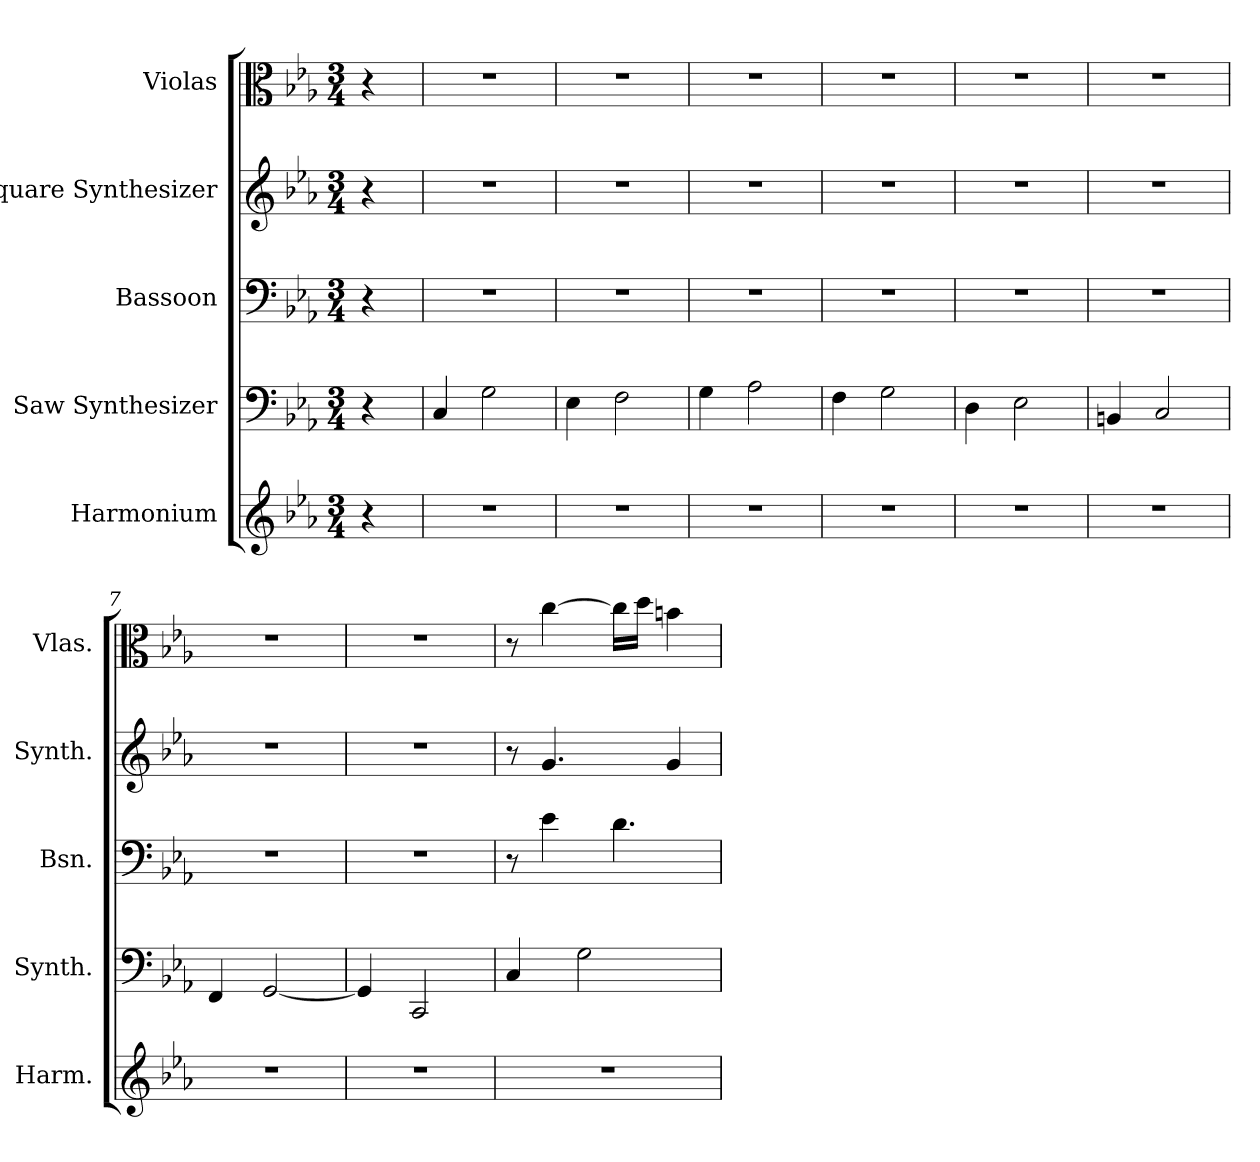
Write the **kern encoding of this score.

**kern	**kern	**kern	**kern	**kern
*part5	*part4	*part3	*part2	*part1
*staff5	*staff4	*staff3	*staff2	*staff1
*I"Harmonium	*I"Saw Synthesizer	*I"Bassoon	*I"Square Synthesizer	*I"Violas
*I'Harm.	*I'Synth.	*I'Bsn.	*I'Synth.	*I'Vlas.
*clefG2	*clefF4	*clefF4	*clefG2	*clefC3
*k[b-e-a-]	*k[b-e-a-]	*k[b-e-a-]	*k[b-e-a-]	*k[b-e-a-]
*M3/4	*M3/4	*M3/4	*M3/4	*M3/4
*MM70	*MM70	*MM70	*MM70	*MM70
=	=	=	=	=
4r	4r	4r	4r	4r
=1	=1	=1	=1	=1
2.r	4C/	2.r	2.r	2.r
.	2G\	.	.	.
=2	=2	=2	=2	=2
2.r	4E-\	2.r	2.r	2.r
.	2F\	.	.	.
=3	=3	=3	=3	=3
2.r	4G\	2.r	2.r	2.r
.	2A-\	.	.	.
=4	=4	=4	=4	=4
2.r	4F\	2.r	2.r	2.r
.	2G\	.	.	.
=5	=5	=5	=5	=5
2.r	4D\	2.r	2.r	2.r
.	2E-\	.	.	.
=6	=6	=6	=6	=6
2.r	4BBn/	2.r	2.r	2.r
.	2C/	.	.	.
=7	=7	=7	=7	=7
2.r	4FF/	2.r	2.r	2.r
.	[2GG/	.	.	.
=8	=8	=8	=8	=8
2.r	4GG/]	2.r	2.r	2.r
.	2CC/	.	.	.
!!LO:LB:g=z
=9	=9	=9	=9	=9
2.r	4C/	8r	8r	8r
.	.	4e-\	4.g/	[4cc\
.	2G\	.	.	.
.	.	4.d\	.	16cc\LL]
.	.	.	.	16dd\JJ
.	.	.	4g/	4bn\
=	=	=	=	=
*-	*-	*-	*-	*-
